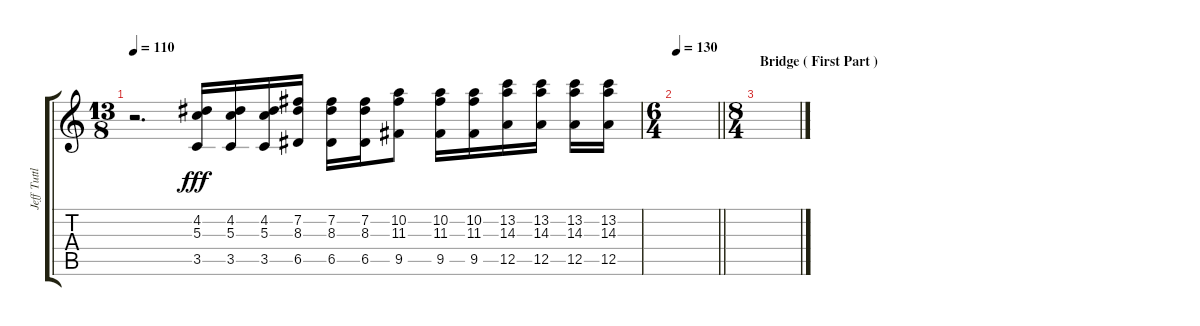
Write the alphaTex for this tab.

\track ("Jeff Tuttle" "Jeff Tuttl") {instrument overdrivenguitar}
\staff {score tabs}
\tuning (E4 B3 G3 D3 A2 E2) {hide}
\ts (13 8)
\tempo 110
\clef g2
\ks c
r.2{d dy fff} (4.2 5.3 3.5).16 (4.2 5.3 3.5).16 (4.2 5.3 3.5).16 (7.2 8.3 6.5).16 (7.2 8.3 6.5).16 (7.2 8.3 6.5).16 (10.2 11.3 9.5).8 (10.2 11.3 9.5).16 (10.2 11.3 9.5).16 (13.2 14.3 12.5).16 (13.2 14.3 12.5).16 (13.2 14.3 12.5).16 (13.2 14.3 12.5).16 |
\ts (6 4)
\tempo 130
\barLineRight lightlight
|
\ts (8 4)
\section ("" "Bridge ( First Part )")
